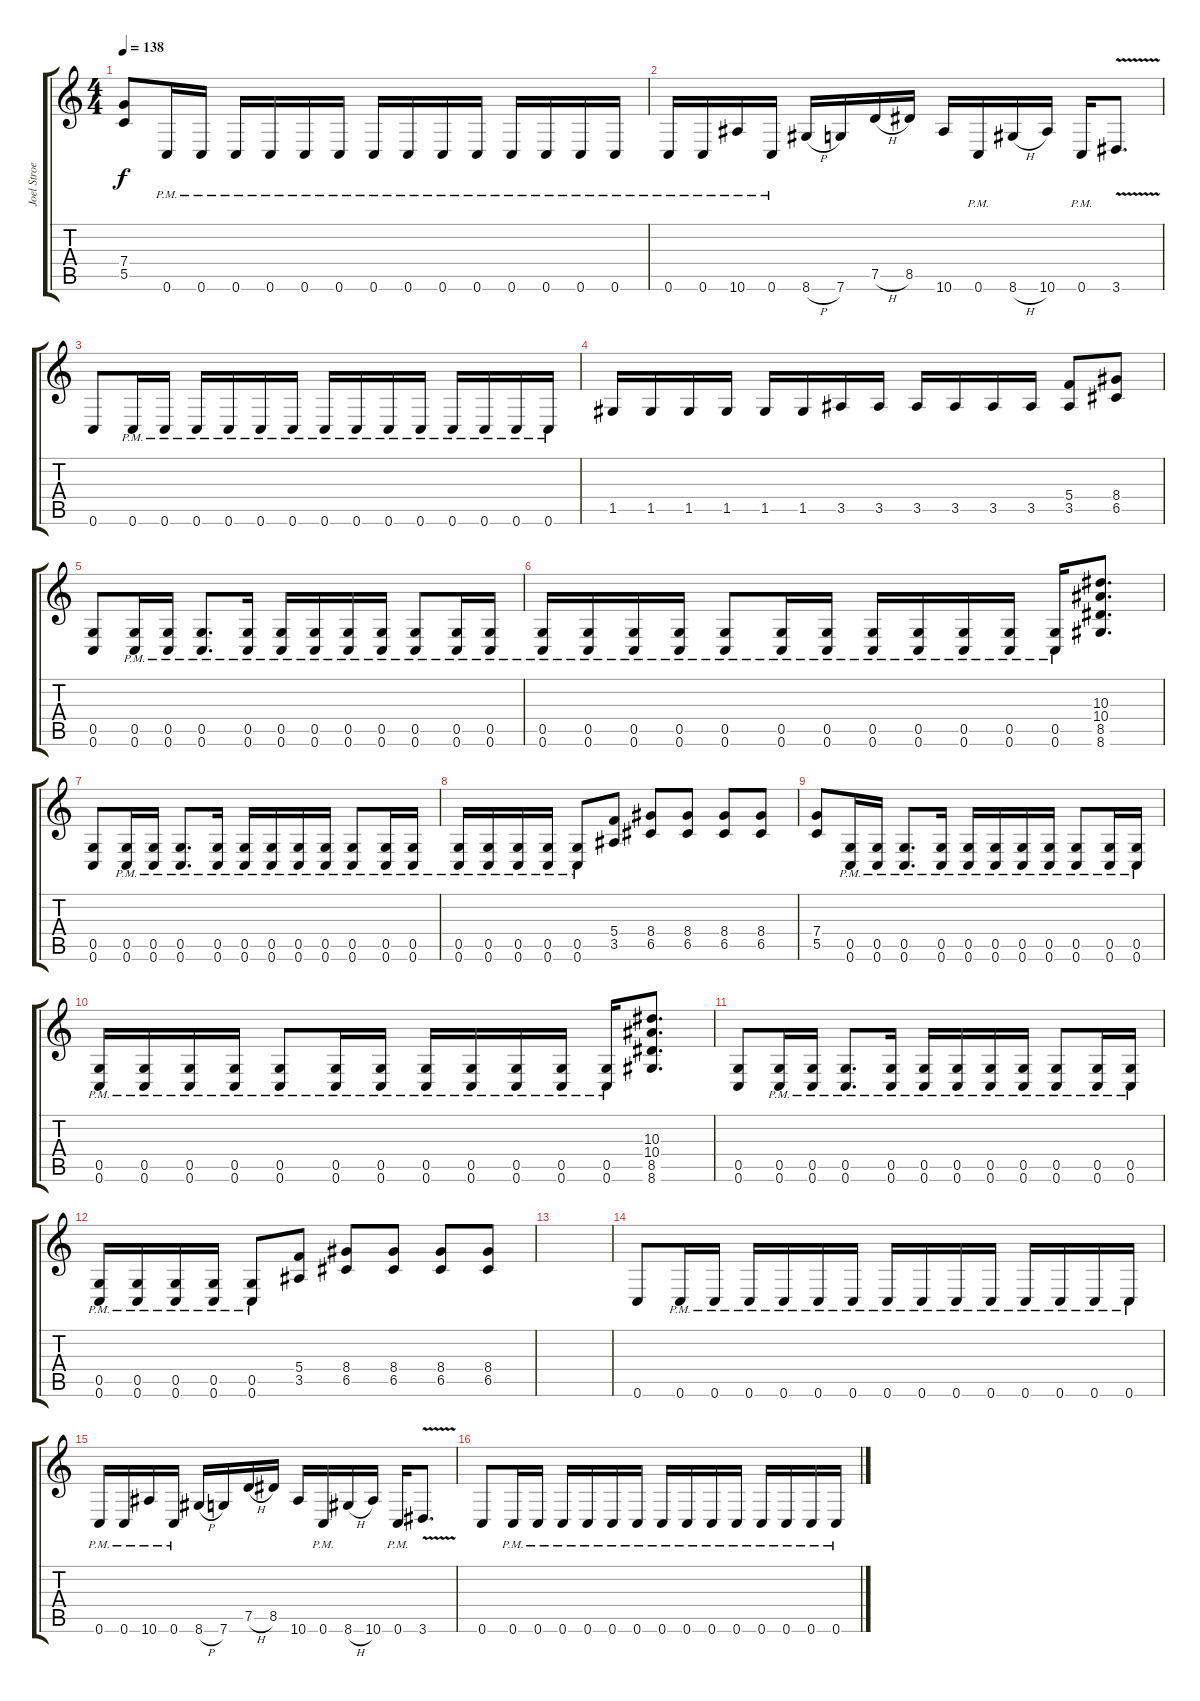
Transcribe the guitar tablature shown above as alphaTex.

\track ("Joel Stroetzel" "Joel Stroe") {instrument distortionguitar}
\staff {score tabs}
\tuning (D4 A3 F3 C3 G2 C2) {hide}
\ts (4 4)
\tempo 138
\clef g2
\ks c
(7.4 5.5).8{dy f} 0.6{pm}.16 0.6{pm}.16 0.6{pm}.16 0.6{pm}.16 0.6{pm}.16 0.6{pm}.16 0.6{pm}.16 0.6{pm}.16 0.6{pm}.16 0.6{pm}.16 0.6{pm}.16 0.6{pm}.16 0.6{pm}.16 0.6{pm}.16 |
0.6{pm}.16 0.6{pm}.16 10.6{pm}.16 0.6{pm}.16 8.6{h}.16 7.6.16 7.5{h}.16 8.5.16 10.6.16 0.6{pm}.16 8.6{h}.16 10.6.16 0.6{pm}.16 3.6{v}.8{d} |
0.6.8 0.6{pm}.16 0.6{pm}.16 0.6{pm}.16 0.6{pm}.16 0.6{pm}.16 0.6{pm}.16 0.6{pm}.16 0.6{pm}.16 0.6{pm}.16 0.6{pm}.16 0.6{pm}.16 0.6{pm}.16 0.6{pm}.16 0.6{pm}.16 |
1.5.16 1.5.16 1.5.16 1.5.16 1.5.16 1.5.16 3.5.16 3.5.16 3.5.16 3.5.16 3.5.16 3.5.16 (5.4 3.5).8 (8.4 6.5).8 |
(0.5 0.6).8 (0.5{pm} 0.6{pm}).16 (0.5{pm} 0.6{pm}).16 (0.5{pm} 0.6{pm}).8{d} (0.5{pm} 0.6{pm}).16 (0.5{pm} 0.6{pm}).16 (0.5{pm} 0.6{pm}).16 (0.5{pm} 0.6{pm}).16 (0.5{pm} 0.6{pm}).16 (0.5{pm} 0.6{pm}).8 (0.5{pm} 0.6{pm}).16 (0.5{pm} 0.6{pm}).16 |
(0.5{pm} 0.6{pm}).16 (0.5{pm} 0.6{pm}).16 (0.5{pm} 0.6{pm}).16 (0.5{pm} 0.6{pm}).16 (0.5{pm} 0.6{pm}).8 (0.5{pm} 0.6{pm}).16 (0.5{pm} 0.6{pm}).16 (0.5{pm} 0.6{pm}).16 (0.5{pm} 0.6{pm}).16 (0.5{pm} 0.6{pm}).16 (0.5{pm} 0.6{pm}).16 (0.5{pm} 0.6{pm}).16 (10.3 10.4 8.5 8.6).8{d} |
(0.5 0.6).8 (0.5{pm} 0.6{pm}).16 (0.5{pm} 0.6{pm}).16 (0.5{pm} 0.6{pm}).8{d} (0.5{pm} 0.6{pm}).16 (0.5{pm} 0.6{pm}).16 (0.5{pm} 0.6{pm}).16 (0.5{pm} 0.6{pm}).16 (0.5{pm} 0.6{pm}).16 (0.5{pm} 0.6{pm}).8 (0.5{pm} 0.6{pm}).16 (0.5{pm} 0.6{pm}).16 |
(0.5{pm} 0.6{pm}).16 (0.5{pm} 0.6{pm}).16 (0.5{pm} 0.6{pm}).16 (0.5{pm} 0.6{pm}).16 (0.5{pm} 0.6{pm}).8 (5.4 3.5).8 (8.4 6.5).8 (8.4 6.5).8 (8.4 6.5).8 (8.4 6.5).8 |
(7.4 5.5).8 (0.5{pm} 0.6{pm}).16 (0.5{pm} 0.6{pm}).16 (0.5{pm} 0.6{pm}).8{d} (0.5{pm} 0.6{pm}).16 (0.5{pm} 0.6{pm}).16 (0.5{pm} 0.6{pm}).16 (0.5{pm} 0.6{pm}).16 (0.5{pm} 0.6{pm}).16 (0.5{pm} 0.6{pm}).8 (0.5{pm} 0.6{pm}).16 (0.5{pm} 0.6{pm}).16 |
(0.5{pm} 0.6{pm}).16 (0.5{pm} 0.6{pm}).16 (0.5{pm} 0.6{pm}).16 (0.5{pm} 0.6{pm}).16 (0.5{pm} 0.6{pm}).8 (0.5{pm} 0.6{pm}).16 (0.5{pm} 0.6{pm}).16 (0.5{pm} 0.6{pm}).16 (0.5{pm} 0.6{pm}).16 (0.5{pm} 0.6{pm}).16 (0.5{pm} 0.6{pm}).16 (0.5{pm} 0.6{pm}).16 (10.3 10.4 8.5 8.6).8{d} |
(0.5 0.6).8 (0.5{pm} 0.6{pm}).16 (0.5{pm} 0.6{pm}).16 (0.5{pm} 0.6{pm}).8{d} (0.5{pm} 0.6{pm}).16 (0.5{pm} 0.6{pm}).16 (0.5{pm} 0.6{pm}).16 (0.5{pm} 0.6{pm}).16 (0.5{pm} 0.6{pm}).16 (0.5{pm} 0.6{pm}).8 (0.5{pm} 0.6{pm}).16 (0.5{pm} 0.6{pm}).16 |
(0.5{pm} 0.6{pm}).16 (0.5{pm} 0.6{pm}).16 (0.5{pm} 0.6{pm}).16 (0.5{pm} 0.6{pm}).16 (0.5{pm} 0.6{pm}).8 (5.4 3.5).8 (8.4 6.5).8 (8.4 6.5).8 (8.4 6.5).8 (8.4 6.5).8 |
|
0.6.8 0.6{pm}.16 0.6{pm}.16 0.6{pm}.16 0.6{pm}.16 0.6{pm}.16 0.6{pm}.16 0.6{pm}.16 0.6{pm}.16 0.6{pm}.16 0.6{pm}.16 0.6{pm}.16 0.6{pm}.16 0.6{pm}.16 0.6{pm}.16 |
0.6{pm}.16 0.6{pm}.16 10.6{pm}.16 0.6{pm}.16 8.6{h}.16 7.6.16 7.5{h}.16 8.5.16 10.6.16 0.6{pm}.16 8.6{h}.16 10.6.16 0.6{pm}.16 3.6{v}.8{d} |
0.6.8 0.6{pm}.16 0.6{pm}.16 0.6{pm}.16 0.6{pm}.16 0.6{pm}.16 0.6{pm}.16 0.6{pm}.16 0.6{pm}.16 0.6{pm}.16 0.6{pm}.16 0.6{pm}.16 0.6{pm}.16 0.6{pm}.16 0.6{pm}.16
